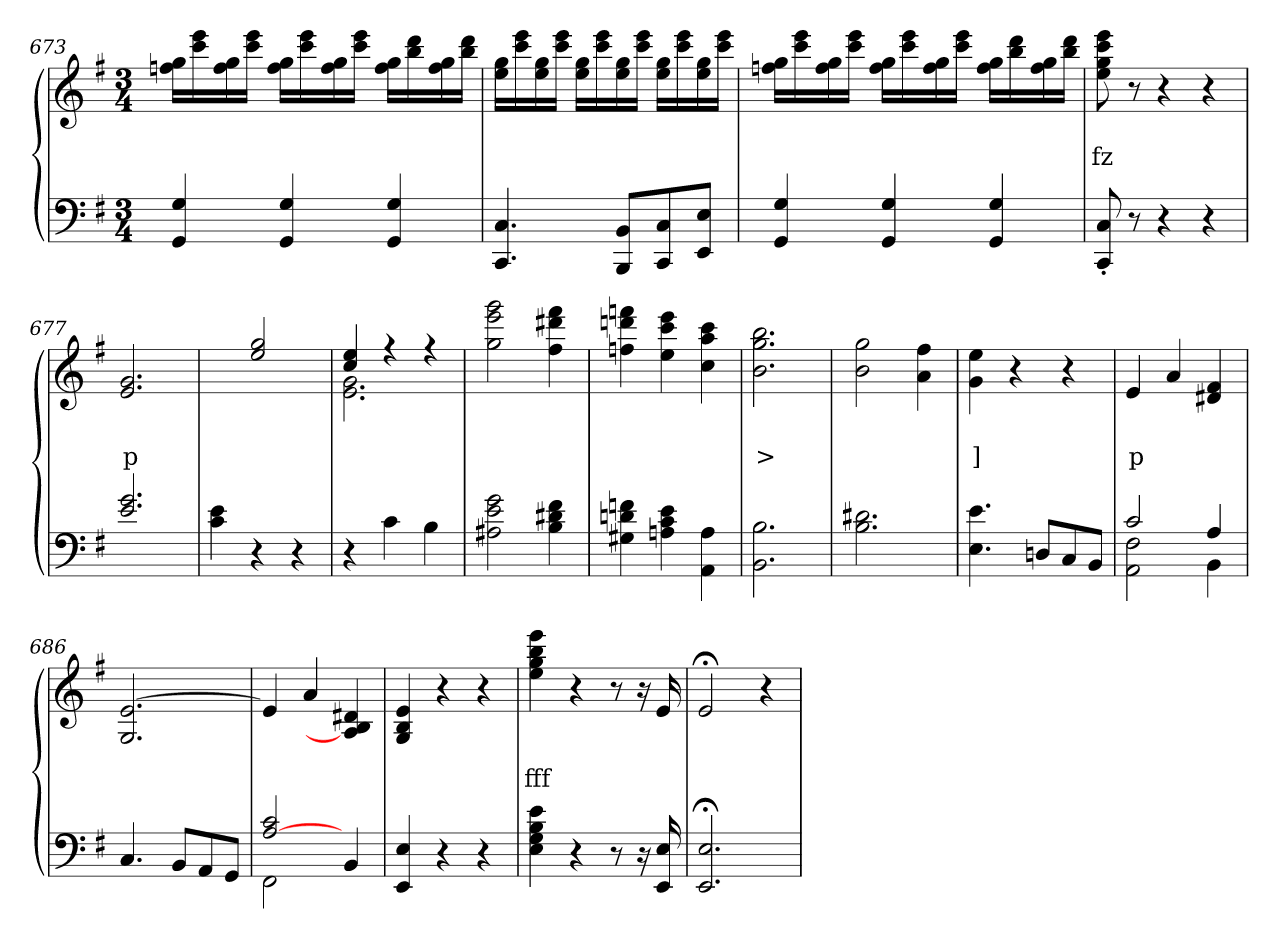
**kern	**kern	**text	**text
*part2	*part1	*part1	*part1
*staff2	*staff1	*staff1	*staff1
*clefF4	*clefG2	*	*
*k[f#]	*k[f#]	*	*
*M3/4	*M3/4	*	*
=673	=673	=673	=673
4G 4GG	16gg 16ffn\LL	.	.
.	16eee 16ccc	.	.
.	16gg 16ff	.	.
.	16eee 16cccJJ	.	.
4G 4GG	16gg 16ff\LL	.	.
.	16eee 16ccc	.	.
.	16gg 16ff	.	.
.	16eee 16cccJJ	.	.
4G 4GG	16gg 16ff\LL	.	.
.	16ddd 16bb	.	.
.	16gg 16ff	.	.
.	16ddd 16bbJJ	.	.
=674	=674	=674	=674
4.C 4.CC	16gg 16ee\LL	.	.
.	16eee 16ccc	.	.
.	16gg 16ee	.	.
.	16eee 16cccJJ	.	.
.	16gg 16ee\LL	.	.
.	16eee 16ccc	.	.
8BB 8BBBL	16gg 16ee	.	.
.	16eee 16cccJJ	.	.
8C 8CC	16gg 16ee\LL	.	.
.	16eee 16ccc	.	.
8E 8EEJ	16gg 16ee	.	.
.	16eee 16cccJJ	.	.
=675	=675	=675	=675
4G 4GG	16gg 16ffn\LL	.	.
.	16eee 16ccc	.	.
.	16gg 16ff	.	.
.	16eee 16cccJJ	.	.
4G 4GG	16gg 16ff\LL	.	.
.	16eee 16ccc	.	.
.	16gg 16ff	.	.
.	16eee 16cccJJ	.	.
4G 4GG	16gg 16ff\LL	.	.
.	16ddd 16bb	.	.
.	16gg 16ff	.	.
.	16ddd 16bbJJ	.	.
=676	=676	=676	=676
8C'> 8CC'>	8eee 8ccc 8gg 8ee\	.	fz
8r	8r	.	.
4r	4r	.	.
4r	4r	.	.
=677	=677	=677	=677
2.g 2.e/	2.g 2.e/	.	p
=678	=678	=678	=678
4e 4c\	4ryy	.	.
4r	2gg 2ee/	.	.
4r	.	.	.
=679	=679	=679	=679
*	*^	*	*
4r	4ee 4cc	2.g 2.e	.	.
4c	4r	.	.	.
4B	4r	.	.	.
*	*v	*v	*	*
=680	=680	=680	=680
2g 2e 2A#X	2ggg 2eee 2gg	.	.
4f# 4d#X 4B	4fff# 4ddd#X 4ff#	.	.
=681	=681	=681	=681
4fn 4dn 4G#X	4fffn 4dddn 4ffn	.	.
4e 4c 4An	4eee 4ccc 4ee\	.	.
4A 4AA	4ccc 4aa 4cc	.	.
=682	=682	=682	=682
2.B 2.BB	2.bb 2.gg 2.b	.	>
=683	=683	=683	=683
2.d#X 2.B	2gg 2b	.	.
.	4ff# 4a	.	.
=684	=684	=684	=684
4.e 4.E	4ee 4g	.	]
.	4r	.	.
8Dn/L	.	.	.
8C	4r	.	.
8BBJ	.	.	.
=685	=685	=685	=685
*^	*	*	*
2c	2F# 2AA	4e	.	p
.	.	4a	.	.
4A	4BB	4f# 4d#X	.	.
*v	*v	*	*	*
=686	=686	=686	=686
4.C	[2.e 2.G	.	.
8BBL	.	.	.
8AA	.	.	.
8GGJ	.	.	.
=687	=687	=687	=687
*^	*	*	*
2c [2A	2FF#	4e]	.	.
.	.	4a	.	.
4ryy	4BB	4d#X 4B 4A]	.	.
*v	*v	*	*	*
=688	=688	=688	=688
4E 4EE	4e 4B 4G	.	.
4r	4r	.	.
4r	4r	.	.
=689	=689	=689	=689
4e 4B 4G 4E	4eee 4bb 4gg 4ee	.	fff
4r	4r	.	.
8r	8r	.	.
16r	16r	.	.
16E 16EE	16e	.	.
=690	=690	=690	=690
2.E;< 2.EE;<	2e;<	.	.
.	4r	.	.
=	=	=	=
*-	*-	*-	*-
